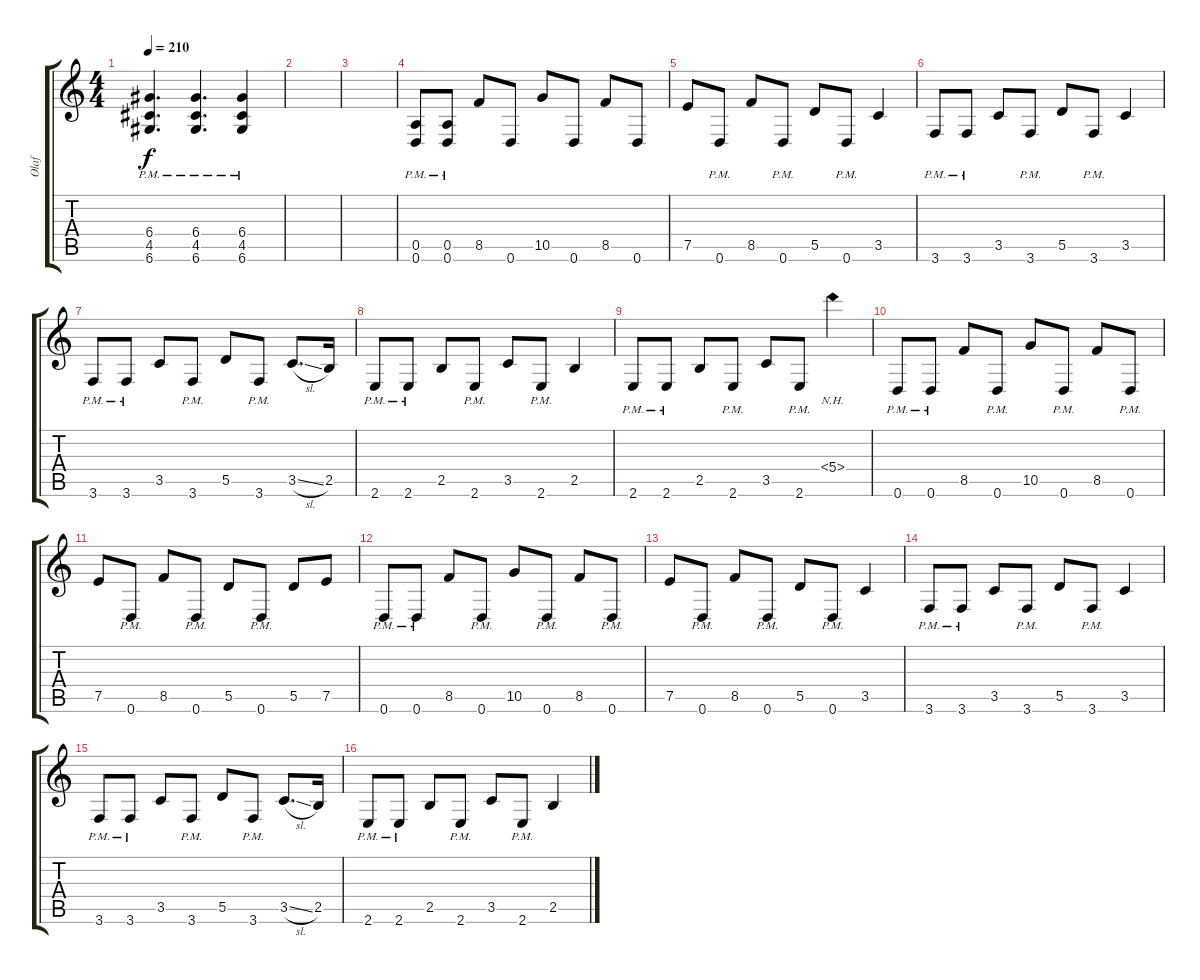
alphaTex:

\track ("Olaf" "Olaf") {instrument overdrivenguitar}
\staff {score tabs}
\tuning (E4 B3 G3 D3 A2 D2) {hide}
\ts (4 4)
\tempo 210
\clef g2
\ks c
(6.4{pm} 4.5{pm} 6.6{pm}).4{d dy f} (6.4{pm} 4.5{pm} 6.6{pm}).4{d} (6.4{pm} 4.5{pm} 6.6{pm}).4 |
|
|
(0.5{pm} 0.6{pm}).8 (0.5{pm} 0.6{pm}).8 8.5.8 0.6.8 10.5.8 0.6.8 8.5.8 0.6.8 |
7.5.8 0.6{pm}.8 8.5.8 0.6{pm}.8 5.5.8 0.6{pm}.8 3.5.4 |
3.6{pm}.8 3.6{pm}.8 3.5.8 3.6{pm}.8 5.5.8 3.6{pm}.8 3.5.4 |
3.6{pm}.8 3.6{pm}.8 3.5.8 3.6{pm}.8 5.5.8 3.6{pm}.8 3.5{sl}.8{d} 2.5.16 |
2.6{pm}.8 2.6{pm}.8 2.5.8 2.6{pm}.8 3.5.8 2.6{pm}.8 2.5.4 |
2.6{pm}.8 2.6{pm}.8 2.5.8 2.6{pm}.8 3.5.8 2.6{pm}.8 5.4{nh}.4 |
0.6{pm}.8 0.6{pm}.8 8.5.8 0.6{pm}.8 10.5.8 0.6{pm}.8 8.5.8 0.6{pm}.8 |
7.5.8 0.6{pm}.8 8.5.8 0.6{pm}.8 5.5.8 0.6{pm}.8 5.5.8 7.5.8 |
0.6{pm}.8 0.6{pm}.8 8.5.8 0.6{pm}.8 10.5.8 0.6{pm}.8 8.5.8 0.6{pm}.8 |
7.5.8 0.6{pm}.8 8.5.8 0.6{pm}.8 5.5.8 0.6{pm}.8 3.5.4 |
3.6{pm}.8 3.6{pm}.8 3.5.8 3.6{pm}.8 5.5.8 3.6{pm}.8 3.5.4 |
3.6{pm}.8 3.6{pm}.8 3.5.8 3.6{pm}.8 5.5.8 3.6{pm}.8 3.5{sl}.8{d} 2.5.16 |
2.6{pm}.8 2.6{pm}.8 2.5.8 2.6{pm}.8 3.5.8 2.6{pm}.8 2.5.4
